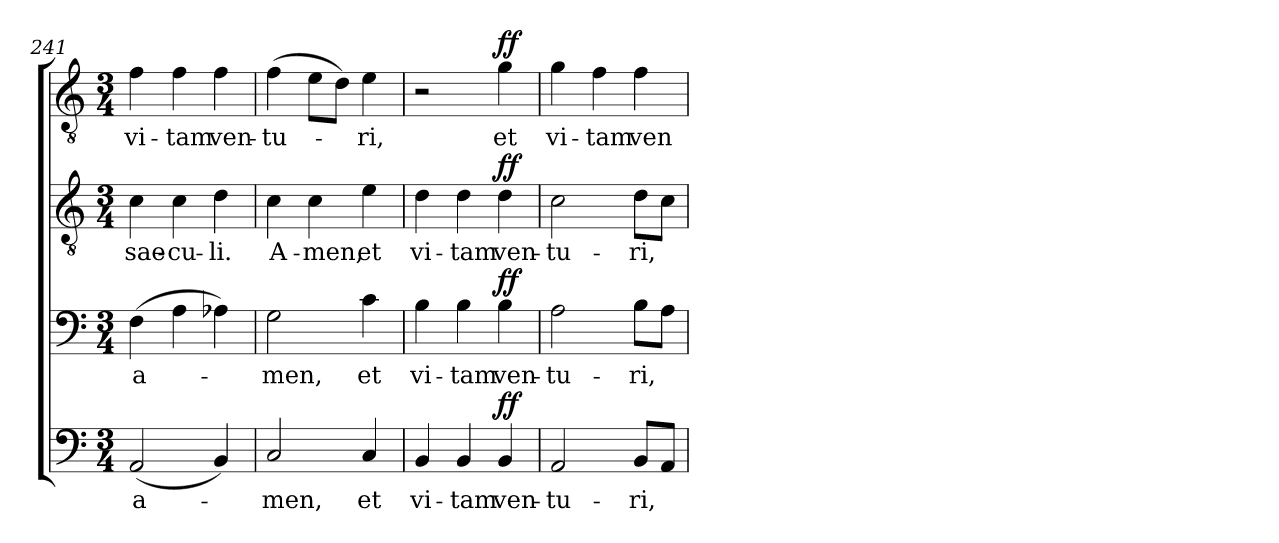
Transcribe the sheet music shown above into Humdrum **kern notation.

**kern	**text	**dynam	**kern	**text	**dynam	**kern	**text	**dynam	**kern	**text	**dynam
*part4	*part4	*part4	*part3	*part3	*part3	*part2	*part2	*part2	*part1	*part1	*part1
*staff4	*staff4	*staff4	*staff3	*staff3	*staff3	*staff2	*staff2	*staff2	*staff1	*staff1	*staff1
*clefF4	*	*	*clefF4	*	*	*clefGv2	*	*	*clefGv2	*	*
*k[]	*	*	*k[]	*	*	*k[]	*	*	*k[]	*	*
*C:	*	*	*C:	*	*	*C:	*	*	*C:	*	*
*M3/4	*	*	*M3/4	*	*	*M3/4	*	*	*M3/4	*	*
=241	=241	=241	=241	=241	=241	=241	=241	=241	=241	=241	=241
!	!LO:LY:b	!	!	!LO:LY:b	!	!	!LO:LY:b	!	!	!LO:LY:b	!
(<2AA/	a-	.	(>4F\	a-	.	4c\	sae-	.	4f\	vi-	.
!	!	!	!	!	!	!	!LO:LY:b	!	!	!LO:LY:b	!
.	.	.	4A\	.	.	4c\	-cu-	.	4f\	-tam	.
!	!	!	!	!	!	!	!LO:LY:b	!	!	!LO:LY:b	!
4BB/)	.	.	4A-X\)	.	.	4d\	-li.	.	4f\	ven-	.
=242	=242	=242	=242	=242	=242	=242	=242	=242	=242	=242	=242
!	!LO:LY:b	!	!	!LO:LY:b	!	!	!LO:LY:b	!	!	!LO:LY:b	!
2C/	-men,	.	2G\	-men,	.	4c\	A-	.	(>4f\	-tu-	.
!	!	!	!	!	!	!	!LO:LY:b	!	!	!	!
.	.	.	.	.	.	4c\	-men,	.	8e\L	.	.
.	.	.	.	.	.	.	.	.	8d\J)	.	.
!	!LO:LY:b	!	!	!LO:LY:b	!	!	!LO:LY:b	!	!	!LO:LY:b	!
4C/	et	.	4c\	et	.	4e\	et	.	4e\	-ri,	.
=243	=243	=243	=243	=243	=243	=243	=243	=243	=243	=243	=243
!	!LO:LY:b	!	!	!LO:LY:b	!	!	!LO:LY:b	!	!	!	!
4BB/	vi-	.	4B\	vi-	.	4d\	vi-	.	2r	.	.
!	!LO:LY:b	!	!	!LO:LY:b	!	!	!LO:LY:b	!	!	!	!
4BB/	-tam	.	4B\	-tam	.	4d\	-tam	.	.	.	.
!	!LO:LY:b	!LO:DY:a	!	!LO:LY:b	!LO:DY:a	!	!LO:LY:b	!LO:DY:a	!	!LO:LY:b	!LO:DY:a
4BB/	ven-	ff	4B\	ven-	ff	4d\	ven-	ff	4g\	et	ff
=244	=244	=244	=244	=244	=244	=244	=244	=244	=244	=244	=244
!	!LO:LY:b	!	!	!LO:LY:b	!	!	!LO:LY:b	!	!	!LO:LY:b	!
2AA/	-tu-	.	2A\	-tu-	.	2c\	-tu-	.	4g\	vi-	.
!	!	!	!	!	!	!	!	!	!	!LO:LY:b	!
.	.	.	.	.	.	.	.	.	4f\	-tam	.
!	!LO:LY:b	!	!	!LO:LY:b	!	!	!LO:LY:b	!	!	!LO:LY:b	!
8BB/L	-ri,	.	8B\L	-ri,	.	8d\L	-ri,	.	4f\	ven-	.
8AA/J	.	.	8A\J	.	.	8c\J	.	.	.	.	.
=	=	=	=	=	=	=	=	=	=	=	=
*-	*-	*-	*-	*-	*-	*-	*-	*-	*-	*-	*-
